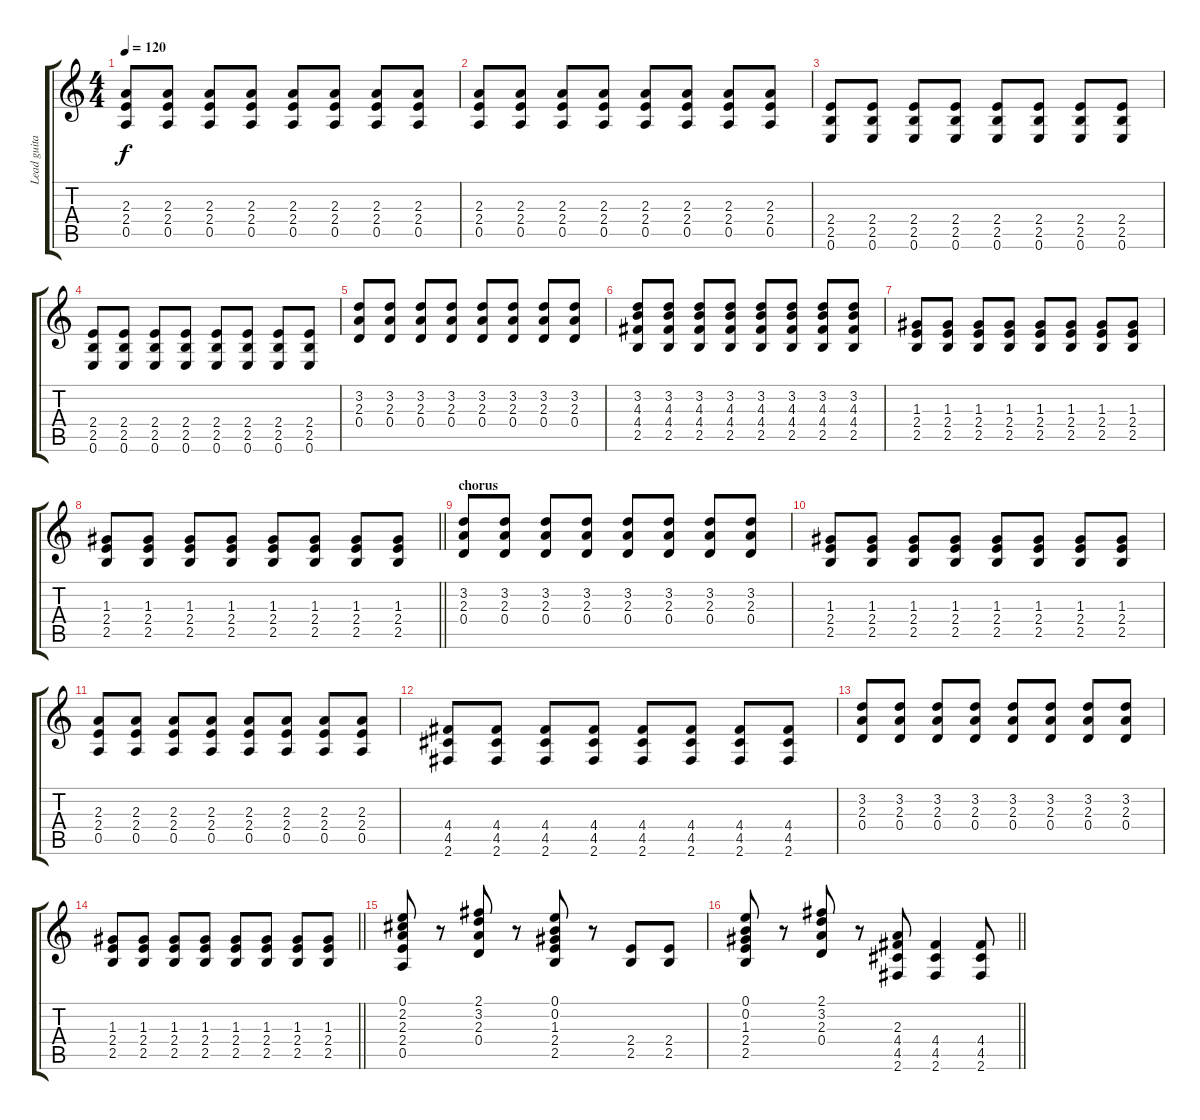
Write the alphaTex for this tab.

\track ("Lead guitar" "Lead guita") {instrument distortionguitar}
\staff {score tabs}
\tuning (E4 B3 G3 D3 A2 E2) {hide}
\ts (4 4)
\tempo 120
\clef g2
\ks c
(2.3 2.4 0.5).8{dy f} (2.3 2.4 0.5).8 (2.3 2.4 0.5).8 (2.3 2.4 0.5).8 (2.3 2.4 0.5).8 (2.3 2.4 0.5).8 (2.3 2.4 0.5).8 (2.3 2.4 0.5).8 |
(2.3 2.4 0.5).8 (2.3 2.4 0.5).8 (2.3 2.4 0.5).8 (2.3 2.4 0.5).8 (2.3 2.4 0.5).8 (2.3 2.4 0.5).8 (2.3 2.4 0.5).8 (2.3 2.4 0.5).8 |
(2.4 2.5 0.6).8 (2.4 2.5 0.6).8 (2.4 2.5 0.6).8 (2.4 2.5 0.6).8 (2.4 2.5 0.6).8 (2.4 2.5 0.6).8 (2.4 2.5 0.6).8 (2.4 2.5 0.6).8 |
(2.4 2.5 0.6).8 (2.4 2.5 0.6).8 (2.4 2.5 0.6).8 (2.4 2.5 0.6).8 (2.4 2.5 0.6).8 (2.4 2.5 0.6).8 (2.4 2.5 0.6).8 (2.4 2.5 0.6).8 |
(3.2 2.3 0.4).8 (3.2 2.3 0.4).8 (3.2 2.3 0.4).8 (3.2 2.3 0.4).8 (3.2 2.3 0.4).8 (3.2 2.3 0.4).8 (3.2 2.3 0.4).8 (3.2 2.3 0.4).8 |
(3.2 4.3 4.4 2.5).8 (3.2 4.3 4.4 2.5).8 (3.2 4.3 4.4 2.5).8 (3.2 4.3 4.4 2.5).8 (3.2 4.3 4.4 2.5).8 (3.2 4.3 4.4 2.5).8 (3.2 4.3 4.4 2.5).8 (3.2 4.3 4.4 2.5).8 |
(1.3 2.4 2.5).8 (1.3 2.4 2.5).8 (1.3 2.4 2.5).8 (1.3 2.4 2.5).8 (1.3 2.4 2.5).8 (1.3 2.4 2.5).8 (1.3 2.4 2.5).8 (1.3 2.4 2.5).8 |
\barLineRight lightlight
(1.3 2.4 2.5).8 (1.3 2.4 2.5).8 (1.3 2.4 2.5).8 (1.3 2.4 2.5).8 (1.3 2.4 2.5).8 (1.3 2.4 2.5).8 (1.3 2.4 2.5).8 (1.3 2.4 2.5).8 |
\section ("" "chorus")
(3.2 2.3 0.4).8 (3.2 2.3 0.4).8 (3.2 2.3 0.4).8 (3.2 2.3 0.4).8 (3.2 2.3 0.4).8 (3.2 2.3 0.4).8 (3.2 2.3 0.4).8 (3.2 2.3 0.4).8 |
(1.3 2.4 2.5).8 (1.3 2.4 2.5).8 (1.3 2.4 2.5).8 (1.3 2.4 2.5).8 (1.3 2.4 2.5).8 (1.3 2.4 2.5).8 (1.3 2.4 2.5).8 (1.3 2.4 2.5).8 |
(2.3 2.4 0.5).8 (2.3 2.4 0.5).8 (2.3 2.4 0.5).8 (2.3 2.4 0.5).8 (2.3 2.4 0.5).8 (2.3 2.4 0.5).8 (2.3 2.4 0.5).8 (2.3 2.4 0.5).8 |
(4.4 4.5 2.6).8 (4.4 4.5 2.6).8 (4.4 4.5 2.6).8 (4.4 4.5 2.6).8 (4.4 4.5 2.6).8 (4.4 4.5 2.6).8 (4.4 4.5 2.6).8 (4.4 4.5 2.6).8 |
(3.2 2.3 0.4).8 (3.2 2.3 0.4).8 (3.2 2.3 0.4).8 (3.2 2.3 0.4).8 (3.2 2.3 0.4).8 (3.2 2.3 0.4).8 (3.2 2.3 0.4).8 (3.2 2.3 0.4).8 |
\barLineRight lightlight
(1.3 2.4 2.5).8 (1.3 2.4 2.5).8 (1.3 2.4 2.5).8 (1.3 2.4 2.5).8 (1.3 2.4 2.5).8 (1.3 2.4 2.5).8 (1.3 2.4 2.5).8 (1.3 2.4 2.5).8 |
(0.1 2.2 2.3 2.4 0.5).8 r.8 (2.1 3.2 2.3 0.4).8 r.8 (0.1 0.2 1.3 2.4 2.5).8 r.8 (2.4 2.5).8 (2.4 2.5).8 |
\barLineRight lightlight
(0.1 0.2 1.3 2.4 2.5).8 r.8 (2.1 3.2 2.3 0.4).8 r.8 (2.3 4.4 4.5 2.6).8 (4.4 4.5 2.6).4 (4.4 4.5 2.6).8
